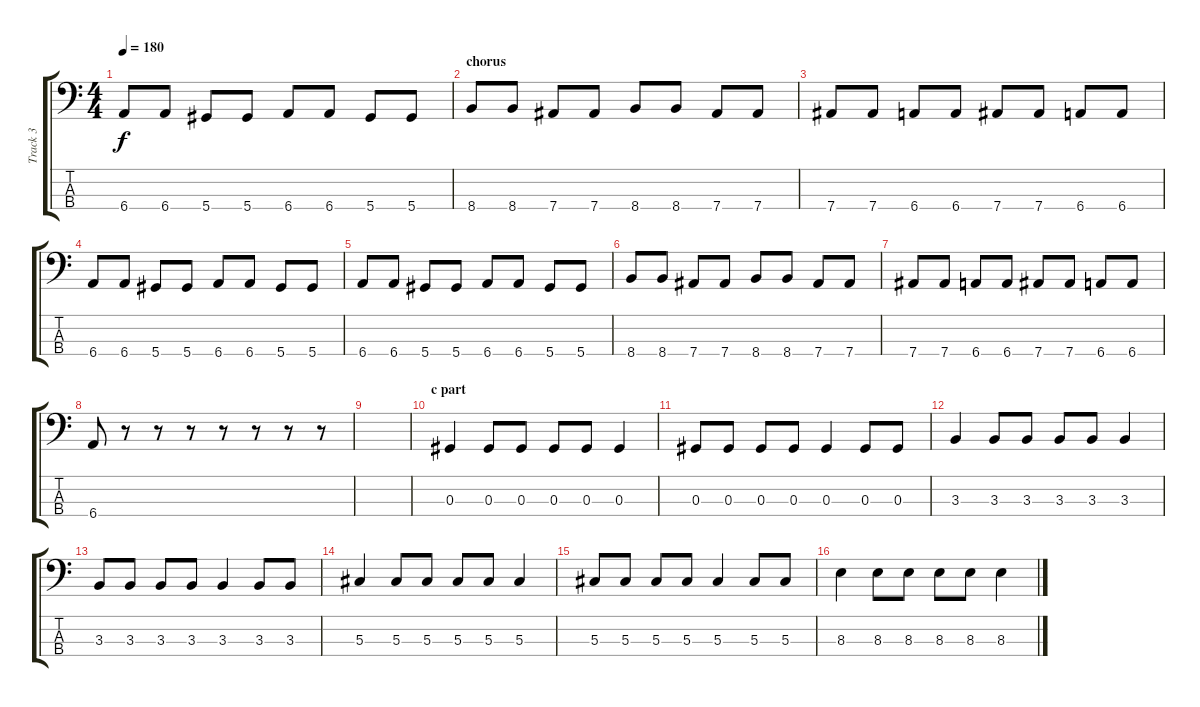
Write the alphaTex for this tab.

\track ("Track 3" "Track 3") {instrument electricbassfinger}
\staff {score tabs}
\tuning (Gb2 Db2 Ab1 Eb1) {hide}
\ts (4 4)
\tempo 180
\clef f4
\ks c
6.4.8{dy f} 6.4.8 5.4.8 5.4.8 6.4.8 6.4.8 5.4.8 5.4.8 |
\section ("" "chorus")
8.4.8 8.4.8 7.4.8 7.4.8 8.4.8 8.4.8 7.4.8 7.4.8 |
7.4.8 7.4.8 6.4.8 6.4.8 7.4.8 7.4.8 6.4.8 6.4.8 |
6.4.8 6.4.8 5.4.8 5.4.8 6.4.8 6.4.8 5.4.8 5.4.8 |
6.4.8 6.4.8 5.4.8 5.4.8 6.4.8 6.4.8 5.4.8 5.4.8 |
8.4.8 8.4.8 7.4.8 7.4.8 8.4.8 8.4.8 7.4.8 7.4.8 |
7.4.8 7.4.8 6.4.8 6.4.8 7.4.8 7.4.8 6.4.8 6.4.8 |
6.4.8 r.8 r.8 r.8 r.8 r.8 r.8 r.8 |
|
\section ("" "c part")
0.3.4 0.3.8 0.3.8 0.3.8 0.3.8 0.3.4 |
0.3.8 0.3.8 0.3.8 0.3.8 0.3.4 0.3.8 0.3.8 |
3.3.4 3.3.8 3.3.8 3.3.8 3.3.8 3.3.4 |
3.3.8 3.3.8 3.3.8 3.3.8 3.3.4 3.3.8 3.3.8 |
5.3.4 5.3.8 5.3.8 5.3.8 5.3.8 5.3.4 |
5.3.8 5.3.8 5.3.8 5.3.8 5.3.4 5.3.8 5.3.8 |
8.3.4 8.3.8 8.3.8 8.3.8 8.3.8 8.3.4
